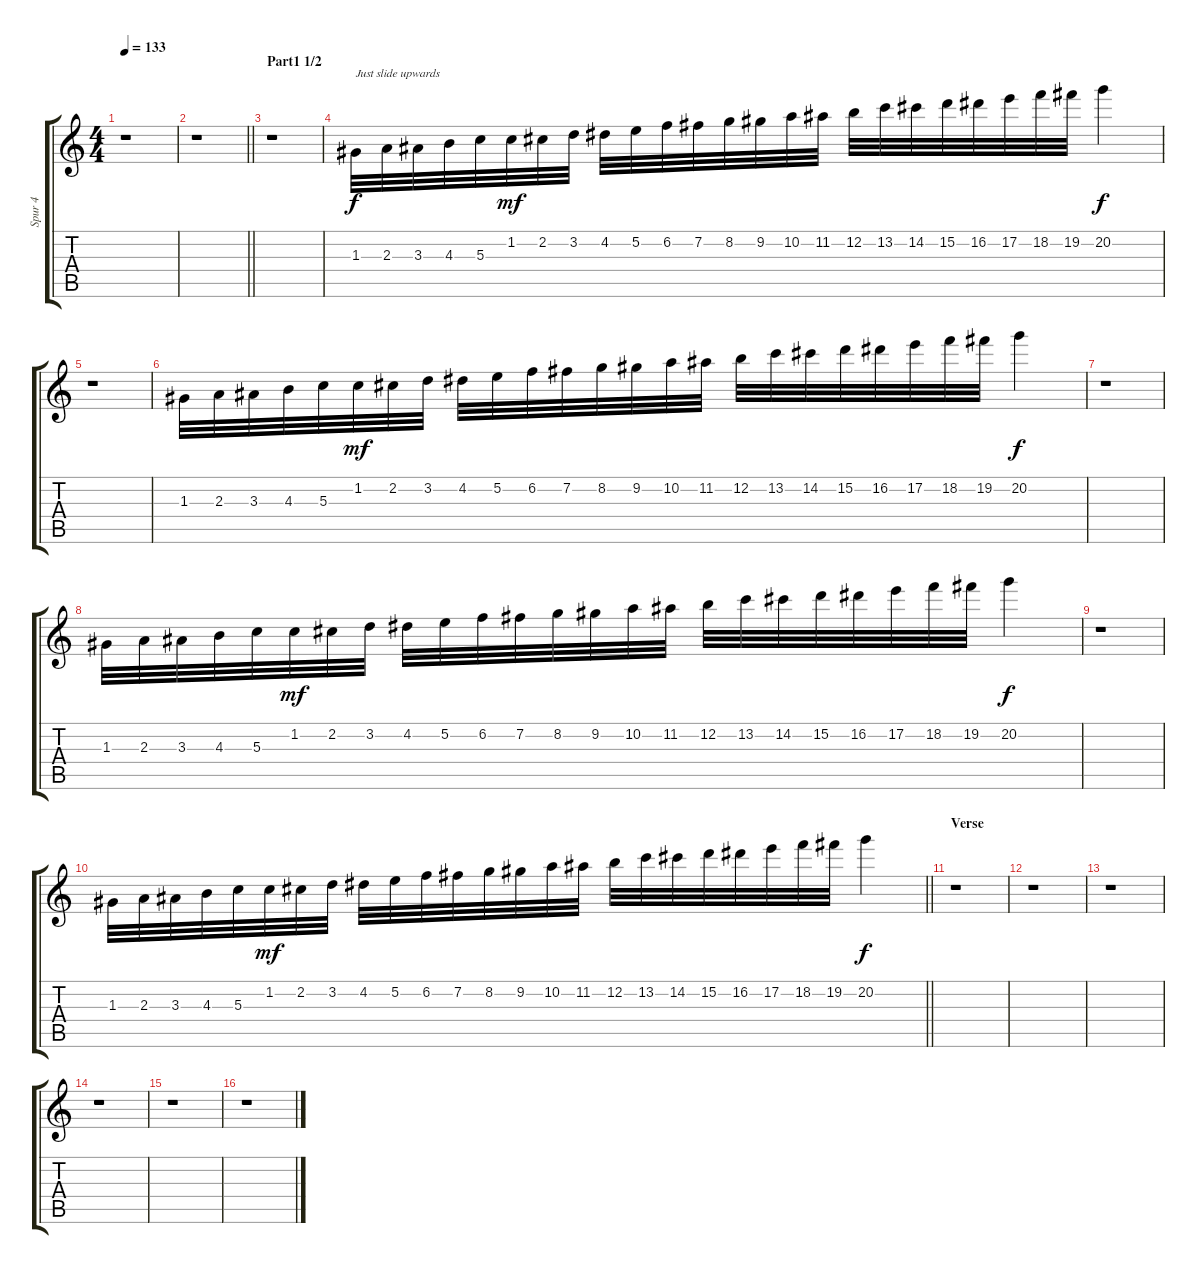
\track ("Spur 4" "Spur 4") {instrument distortionguitar}
\staff {score tabs}
\tuning (E4 B3 G3 D3 A2 E2) {hide}
\ts (4 4)
\tempo 133
\clef g2
\ks c
r.1{dy f} |
\barLineRight lightlight
r.1 |
\section ("" "Part1 1/2")
r.1 |
1.3.32{txt "Just slide upwards"} 2.3.32 3.3.32 4.3.32 5.3.32 1.2.32{dy mf} 2.2.32 3.2.32 4.2.32 5.2.32 6.2.32 7.2.32 8.2.32 9.2.32 10.2.32 11.2.32 12.2.32 13.2.32 14.2.32 15.2.32 16.2.32 17.2.32 18.2.32 19.2.32 20.2.4{dy f} |
r.1 |
1.3.32 2.3.32 3.3.32 4.3.32 5.3.32 1.2.32{dy mf} 2.2.32 3.2.32 4.2.32 5.2.32 6.2.32 7.2.32 8.2.32 9.2.32 10.2.32 11.2.32 12.2.32 13.2.32 14.2.32 15.2.32 16.2.32 17.2.32 18.2.32 19.2.32 20.2.4{dy f} |
r.1 |
1.3.32 2.3.32 3.3.32 4.3.32 5.3.32 1.2.32{dy mf} 2.2.32 3.2.32 4.2.32 5.2.32 6.2.32 7.2.32 8.2.32 9.2.32 10.2.32 11.2.32 12.2.32 13.2.32 14.2.32 15.2.32 16.2.32 17.2.32 18.2.32 19.2.32 20.2.4{dy f} |
r.1 |
\barLineRight lightlight
1.3.32 2.3.32 3.3.32 4.3.32 5.3.32 1.2.32{dy mf} 2.2.32 3.2.32 4.2.32 5.2.32 6.2.32 7.2.32 8.2.32 9.2.32 10.2.32 11.2.32 12.2.32 13.2.32 14.2.32 15.2.32 16.2.32 17.2.32 18.2.32 19.2.32 20.2.4{dy f} |
\section ("" "Verse")
r.1 |
r.1 |
r.1 |
r.1 |
r.1 |
r.1
